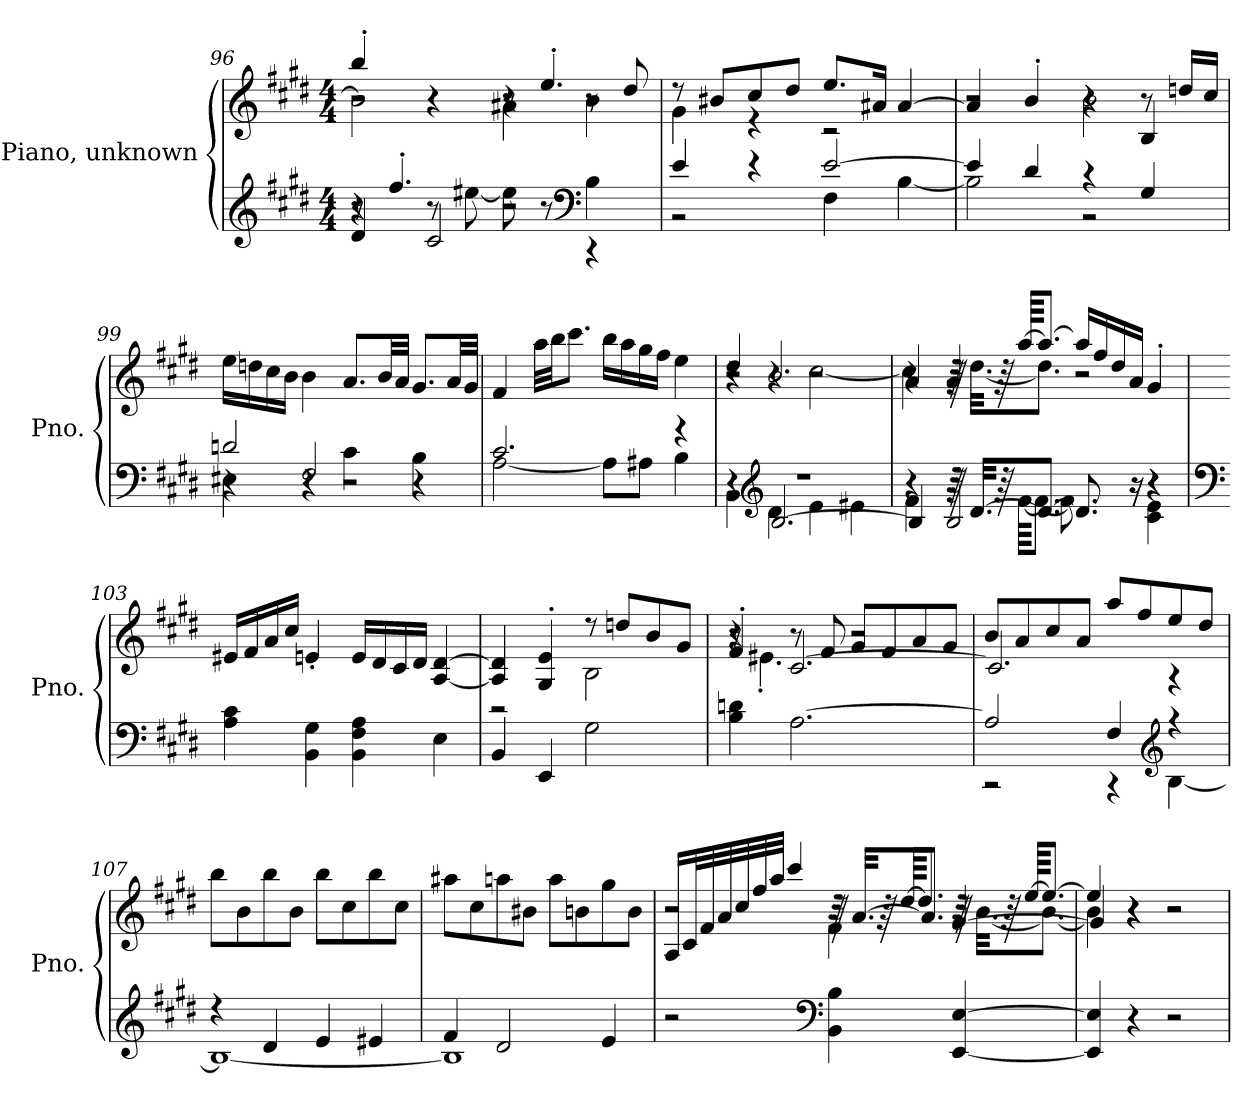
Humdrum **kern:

**kern	**kern
*part1	*part1
*staff2	*staff1
*I"Piano, unknown	*
*I'Pno.	*
*clefG2	*clefG2
*k[f#c#g#d#]	*k[f#c#g#d#]
*M4/4	*M4/4
=96	=96
*^	*^
*	*^	*	*^
8r	4r	4d#/	4bb'/	2b\]	2r
4.ff#'/	.	.	.	.	.
.	8r	2c#/	4r	.	.
.	[8ee#X\	.	.	.	.
2r	8ee#\]	.	4r	4a#X\	8r
.	8r	.	.	.	4.ee'/
*clefF4	*	*	*	*	*
.	4B\	4r	8r	4b\	.
.	.	.	8dd#/	.	.
*	*v	*v	*	*	*
*	*	*	*v	*v
!!LO:LB:g=z
=97	=97	=97	=97
4e/	2r	8r	4g#\
.	.	8b#X/L	.
4r	.	8cc#/	4r
.	.	8dd#/J	.
[2e/	4F#\	8.ee/L	2r
.	.	16a#X/Jk	.
.	[4B\	[4a#/	.
=98	=98	=98	=98
*	*	*	*^
4e/]	2B\]	4a#/]	2r	2r
4d#/	.	4b'/	.	.
4r	2r	4r	2b\	4r
4G#/	.	8r	.	4B/
.	.	16ddn/LL	.	.
.	.	16cc#/JJ	.	.
*	*	*v	*v	*v
=99	=99	=99
*	*^	*
2dn/	4E#X\	4r	16ee\LL
.	.	.	16ddn\
.	.	.	16cc#\
.	.	.	16b\JJ
.	4r	2F#/	4b\
2r	4c#\	.	8.a/L
.	.	.	32b/LL
.	.	.	32a/JJJ
.	4B\	4r	8.g#/L
.	.	.	32a/LL
.	.	.	32g#/JJJ
*	*v	*v	*
=100	=100	=100
2.c#/	[2A\	4f#/
.	.	32aa\LLL
.	.	32bb\JJ
.	.	8.ccc#\J
.	8A\L]	16bb\LL
.	.	16aa\
.	8A#X\J	16gg#\
.	.	16ff#\JJ
4r	4B\	4ee\
!!LO:PB:g=z
=101	=101	=101
*	*^	*^
*	*	*	*	*^
1r	4BB\	4r	4dd#/	2r	4r
*clefG2	*	*	*	*	*
.	4d#\	[2.B/	4r	.	2.b/
.	4e\	.	2r	[2cc#\	.
.	4e#X\	.	.	.	.
=102	=102	=102	=102	=102	=102
4r	4f#\	4B/]	4a/	4cc#\]	4r
64r	32r	2B/	32r	64r	4a/
[32.d#/KKL	.	.	.	[32.dd#\KKL	.
.	64r	.	64r	.	.
.	[64f#\KKKL	.	[64aa/KKKL	.	.
8.d#/J_	8.f#\J_	.	8.aa/J_	8.dd#\J]	.
8.d#/]	8.f#\]	.	16aa/LL]	2r	2r
.	.	.	16ff#/	.	.
.	.	.	16dd#/	.	.
16r	16r	.	16a/JJ	.	.
4r	4c#\ 4e\	4r	4g#'/	.	.
*v	*v	*v	*	*	*
*	*v	*v	*v
=103	=103
*clefF4	*
4A\ 4c#\	16e#X/LL
.	16f#/
.	16a/
.	16cc#/JJ
4BB\ 4G#\	4en'/
4BB\ 4F#\ 4A\	16e/LL
.	16d#/
.	16c#/
.	16d#/JJ
4E\	[4A/ [4d#/
!!LO:LB:g=z
=104	=104
*	*^
4BB/	4A/] 4d#/]	2r
4EE/	4G#/' 4e/'	.
2G#\	8r	2B\
.	8ddn/L	.
.	8b/	.
.	8g#/J	.
=105	=105	=105
*	*	*^
4B\ 4dn\	4f#'/	8r	4r
.	.	4.e#X'\	.
[2.A\	8r	.	[2.c#/
.	8f#/	.	.
.	8g#/L	2r	.
.	8f#/	.	.
.	8a/	.	.
.	8g#/J	.	.
*	*	*v	*v
=106	=106	=106
*^	*	*
2A/]	2r	8b/L	2.c#/]
.	.	8a/	.
.	.	8cc#/	.
.	.	8a/J	.
4F#/	4r	8aa/L	.
.	.	8ff#/	.
*clefG2	*	*	*
4r	[4B\	8ee/	4r
.	.	8dd#/J	.
*	*	*v	*v
=107	=107	=107
4r	1B_	8bb\L
.	.	8b\
4d#/	.	8bb\
.	.	8b\J
4e/	.	8bb\L
.	.	8cc#\
4e#X/	.	8bb\
.	.	8cc#\J
!!LO:LB:g=z
=108	=108	=108
4f#/	1B]	8aa#X\L
.	.	8cc#\
2d#/	.	8aan\
.	.	8b#X\J
.	.	8aa\L
.	.	8bn\
4e/	.	8gg#\
.	.	8b\J
*v	*v	*
=109	=109
*	*^
*	*	*^
2r	16A/LL	2r	2r
.	32c#/L	.	.
.	32f#/	.	.
.	32a/	.	.
.	32cc#/	.	.
.	32ff#/	.	.
.	32aa/JJJ	.	.
.	4ccc#/	.	.
*clefF4	*	*	*
4BB\ 4B\	32r	4f#\	64r
.	.	.	[32.a/KKL
.	64r	.	.
.	[64dd#/KKKL	.	.
.	8.dd#/J]	.	8.a/J]
[4EE/ [4E/	32r	64r	[4g#/
.	.	[32.b\KKL	.
.	64r	.	.
.	[64ee/KKKL	.	.
.	8.ee/J_	8.b\J_	.
=110	=110	=110	=110
4EE/] 4E/]	4ee/]	4b\]	4g#/]
4r	4r	4r	4r
2r	2r	2r	2r
*	*v	*v	*v
=	=
*-	*-
